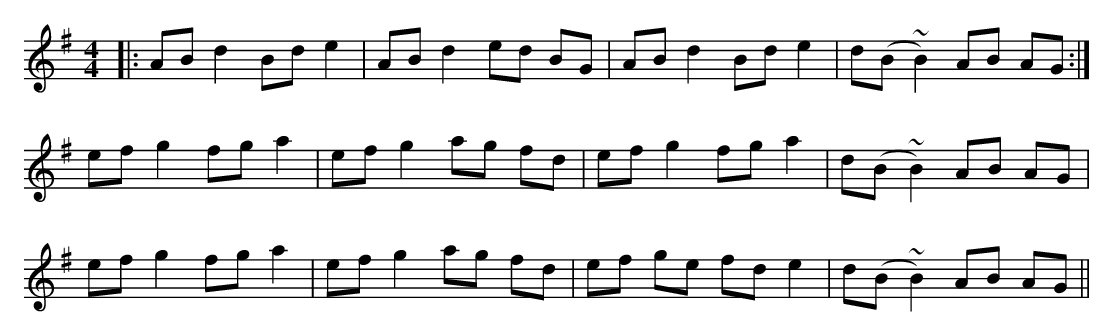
X:1
M:4/4
K:Ador
|:AB d2 Bd e2|AB d2 ed BG|AB d2 Bd e2|d(B ~B2) AB AG:|
ef g2 fg a2|ef g2 ag fd|ef g2 fg a2|d(B ~B2) AB AG|
ef g2 fg a2|ef g2 ag fd|ef ge fd e2|d(B ~B2) AB AG||
